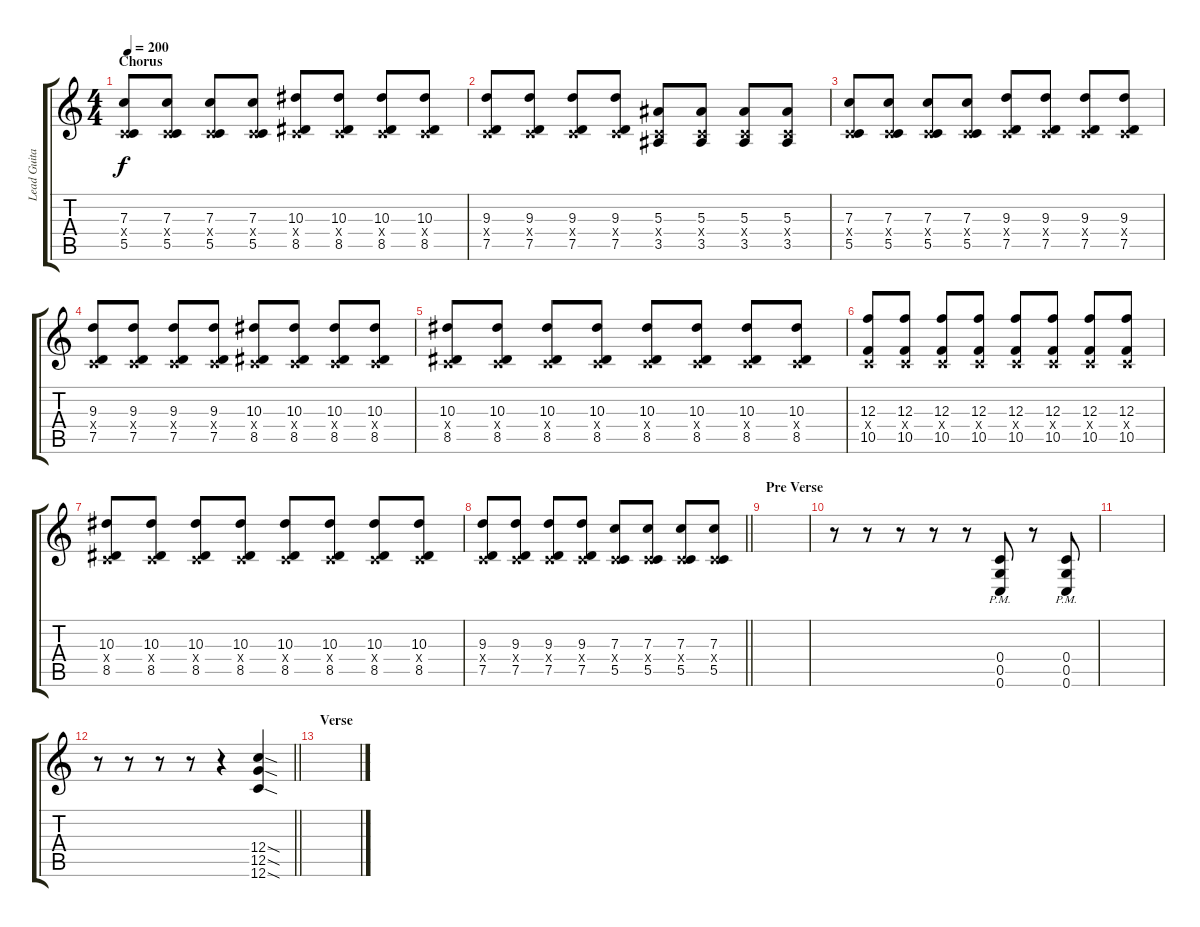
\track ("Lead Guitar" "Lead Guita") {instrument distortionguitar}
\staff {score tabs}
\tuning (D4 A3 F3 C3 G2 C2) {hide}
\ts (4 4)
\section ("" "Chorus")
\tempo 200
\clef g2
\ks c
(7.3 0.4{x} 5.5).8{dy f} (7.3 0.4{x} 5.5).8 (7.3 0.4{x} 5.5).8 (7.3 0.4{x} 5.5).8 (10.3 0.4{x} 8.5).8 (10.3 0.4{x} 8.5).8 (10.3 0.4{x} 8.5).8 (10.3 0.4{x} 8.5).8 |
(9.3 0.4{x} 7.5).8 (9.3 0.4{x} 7.5).8 (9.3 0.4{x} 7.5).8 (9.3 0.4{x} 7.5).8 (5.3 0.4{x} 3.5).8 (5.3 0.4{x} 3.5).8 (5.3 0.4{x} 3.5).8 (5.3 0.4{x} 3.5).8 |
(7.3 0.4{x} 5.5).8 (7.3 0.4{x} 5.5).8 (7.3 0.4{x} 5.5).8 (7.3 0.4{x} 5.5).8 (9.3 0.4{x} 7.5).8 (9.3 0.4{x} 7.5).8 (9.3 0.4{x} 7.5).8 (9.3 0.4{x} 7.5).8 |
(9.3 0.4{x} 7.5).8 (9.3 0.4{x} 7.5).8 (9.3 0.4{x} 7.5).8 (9.3 0.4{x} 7.5).8 (10.3 0.4{x} 8.5).8 (10.3 0.4{x} 8.5).8 (10.3 0.4{x} 8.5).8 (10.3 0.4{x} 8.5).8 |
(10.3 0.4{x} 8.5).8 (10.3 0.4{x} 8.5).8 (10.3 0.4{x} 8.5).8 (10.3 0.4{x} 8.5).8 (10.3 0.4{x} 8.5).8 (10.3 0.4{x} 8.5).8 (10.3 0.4{x} 8.5).8 (10.3 0.4{x} 8.5).8 |
(12.3 0.4{x} 10.5).8 (12.3 0.4{x} 10.5).8 (12.3 0.4{x} 10.5).8 (12.3 0.4{x} 10.5).8 (12.3 0.4{x} 10.5).8 (12.3 0.4{x} 10.5).8 (12.3 0.4{x} 10.5).8 (12.3 0.4{x} 10.5).8 |
(10.3 0.4{x} 8.5).8 (10.3 0.4{x} 8.5).8 (10.3 0.4{x} 8.5).8 (10.3 0.4{x} 8.5).8 (10.3 0.4{x} 8.5).8 (10.3 0.4{x} 8.5).8 (10.3 0.4{x} 8.5).8 (10.3 0.4{x} 8.5).8 |
\barLineRight lightlight
(9.3 0.4{x} 7.5).8 (9.3 0.4{x} 7.5).8 (9.3 0.4{x} 7.5).8 (9.3 0.4{x} 7.5).8 (7.3 0.4{x} 5.5).8 (7.3 0.4{x} 5.5).8 (7.3 0.4{x} 5.5).8 (7.3 0.4{x} 5.5).8 |
\section ("" "Pre Verse")
|
r.8 r.8 r.8 r.8 r.8 (0.4{pm} 0.5{pm} 0.6{pm}).8 r.8 (0.4{pm} 0.5{pm} 0.6{pm}).8 |
|
\barLineRight lightlight
r.8 r.8 r.8 r.8 r.4 (12.4{sod} 12.5{sod} 12.6{sod}).4 |
\section ("" "Verse")
